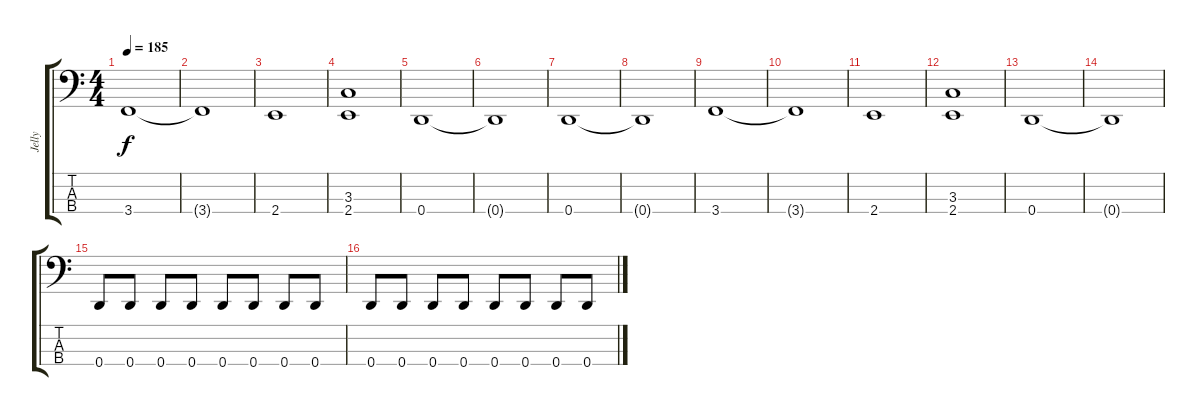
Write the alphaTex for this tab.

\track ("Jelly" "Jelly") {instrument electricbassfinger}
\staff {score tabs}
\tuning (G2 D2 A1 D1) {hide}
\ts (4 4)
\tempo 185
\clef f4
\ks c
3.4.1{dy f} |
3.4{t}.1 |
2.4.1 |
(3.3 2.4).1 |
0.4.1 |
0.4{t}.1 |
0.4.1 |
0.4{t}.1 |
3.4.1 |
3.4{t}.1 |
2.4.1 |
(3.3 2.4).1 |
0.4.1 |
0.4{t}.1 |
0.4.8 0.4.8 0.4.8 0.4.8 0.4.8 0.4.8 0.4.8 0.4.8 |
0.4.8 0.4.8 0.4.8 0.4.8 0.4.8 0.4.8 0.4.8 0.4.8
